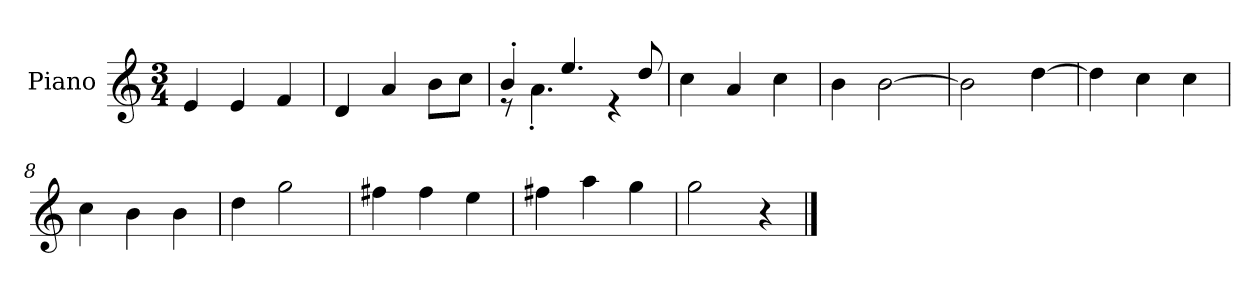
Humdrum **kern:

**kern
*part1
*staff1
*I"Piano
*I'P-no
*clefG2
*k[]
*M3/4
*MM177
=1
4e/
4e/
4f/
=2
4d/
4a/
8b\L
8cc\J
=3
*^
4b'/	8r
.	4.a'\
4.ee/	.
.	4r
8dd/	.
*v	*v
=4
4cc\
4a/
4cc\
=5
4b\
[2b\
=6
2b\]
[4dd\
=7
4dd\]
4cc\
4cc\
=8
4cc\
4b\
4b\
=9
4dd\
2gg\
=10
4ff#X\
4ff#\
4ee\
!!LO:LB:g=z
=11
4ff#X\
4aa\
4gg\
=12
2gg\
4r
==
*-
